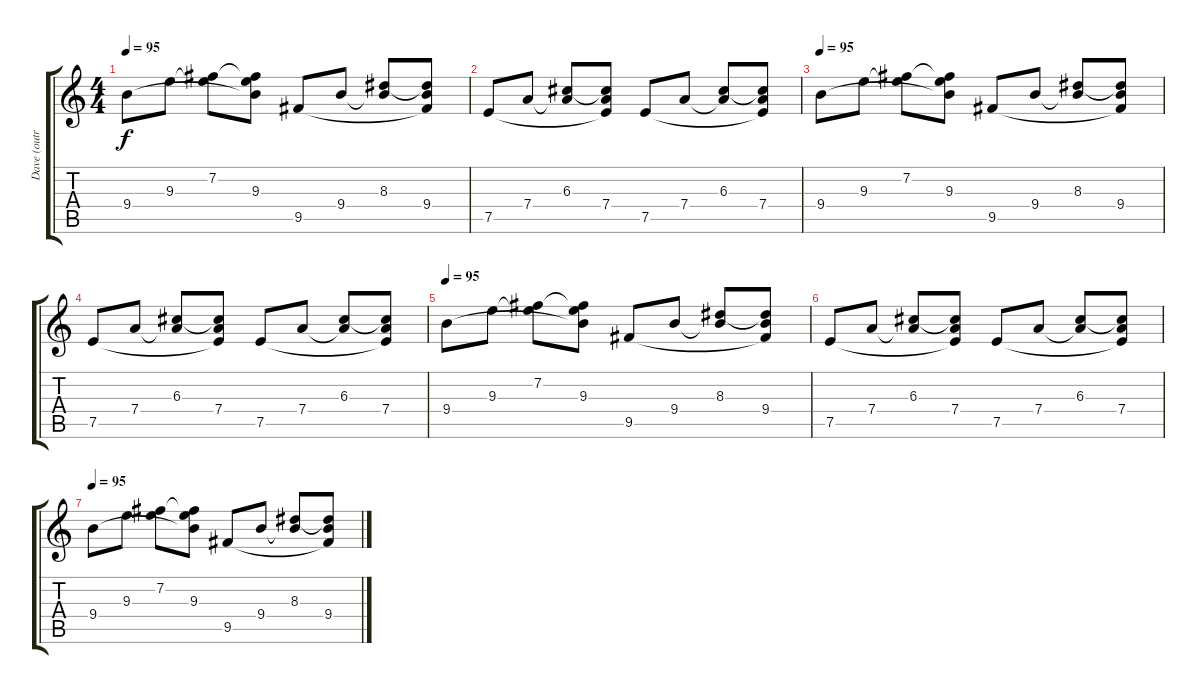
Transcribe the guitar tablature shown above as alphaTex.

\track ("Dave (outro)" "Dave (outr") {instrument electricguitarjazz}
\staff {score tabs}
\tuning (E4 B3 G3 D3 A2 E2) {hide}
\ts (4 4)
\tempo 95
\clef g2
\ks c
9.4.8{dy f} 9.3.8 (7.2 9.3{t}).8 (7.2{t} 9.3 9.4{t}).8 9.5.8 9.4.8 (8.3 9.4{t}).8 (8.3{t} 9.4 9.5{t}).8 |
7.5.8 7.4.8 (6.3 7.4{t}).8 (6.3{t} 7.4 7.5{t}).8 7.5.8 7.4.8 (6.3 7.4{t}).8 (6.3{t} 7.4 7.5{t}).8 |
\tempo 95
9.4.8 9.3.8 (7.2 9.3{t}).8 (7.2{t} 9.3 9.4{t}).8 9.5.8 9.4.8 (8.3 9.4{t}).8 (8.3{t} 9.4 9.5{t}).8 |
7.5.8 7.4.8 (6.3 7.4{t}).8 (6.3{t} 7.4 7.5{t}).8 7.5.8 7.4.8 (6.3 7.4{t}).8 (6.3{t} 7.4 7.5{t}).8 |
\tempo 95
9.4.8 9.3.8 (7.2 9.3{t}).8 (7.2{t} 9.3 9.4{t}).8 9.5.8 9.4.8 (8.3 9.4{t}).8 (8.3{t} 9.4 9.5{t}).8 |
7.5.8 7.4.8 (6.3 7.4{t}).8 (6.3{t} 7.4 7.5{t}).8 7.5.8 7.4.8 (6.3 7.4{t}).8 (6.3{t} 7.4 7.5{t}).8 |
\tempo 95
9.4.8 9.3.8 (7.2 9.3{t}).8 (7.2{t} 9.3 9.4{t}).8 9.5.8 9.4.8 (8.3 9.4{t}).8 (8.3{t} 9.4 9.5{t}).8
